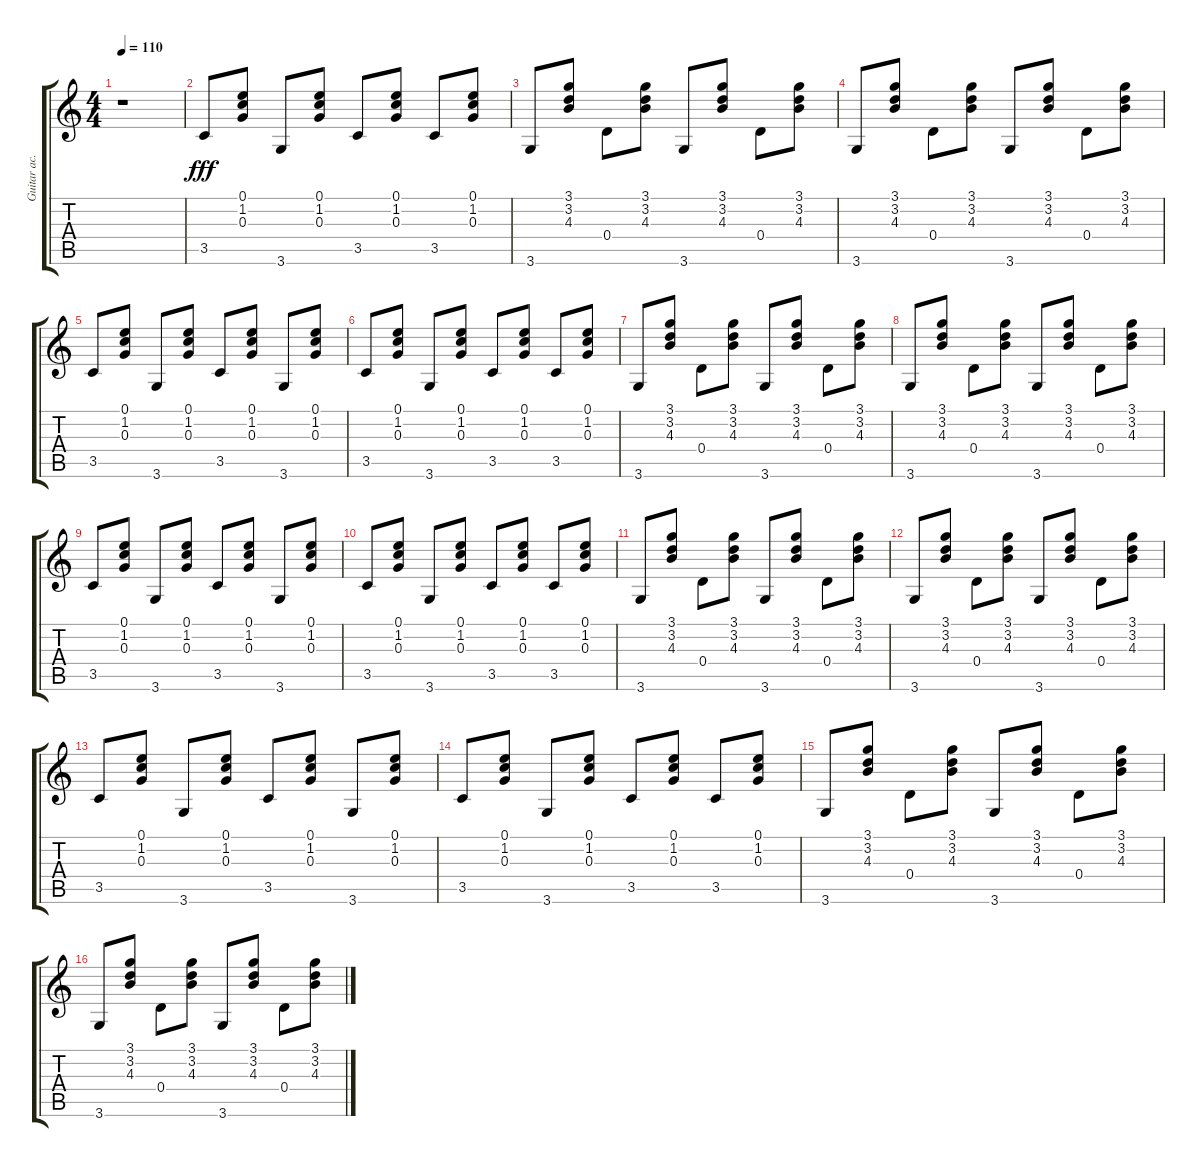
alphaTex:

\track ("Guitar ac." "Guitar ac.") {instrument electricguitarclean}
\staff {score tabs}
\tuning (E4 B3 G3 D3 A2 E2) {hide}
\ts (4 4)
\tempo 110
\clef g2
\ks c
r.1{dy fff instrument electricguitarclean} |
3.5.8 (0.1 1.2 0.3).8 3.6.8 (0.1 1.2 0.3).8 3.5.8 (0.1 1.2 0.3).8 3.5.8 (0.1 1.2 0.3).8 |
3.6.8 (3.1 3.2 4.3).8 0.4.8 (3.1 3.2 4.3).8 3.6.8 (3.1 3.2 4.3).8 0.4.8 (3.1 3.2 4.3).8 |
3.6.8 (3.1 3.2 4.3).8 0.4.8 (3.1 3.2 4.3).8 3.6.8 (3.1 3.2 4.3).8 0.4.8 (3.1 3.2 4.3).8 |
3.5.8 (0.1 1.2 0.3).8 3.6.8 (0.1 1.2 0.3).8 3.5.8 (0.1 1.2 0.3).8 3.6.8 (0.1 1.2 0.3).8 |
3.5.8 (0.1 1.2 0.3).8 3.6.8 (0.1 1.2 0.3).8 3.5.8 (0.1 1.2 0.3).8 3.5.8 (0.1 1.2 0.3).8 |
3.6.8 (3.1 3.2 4.3).8 0.4.8 (3.1 3.2 4.3).8 3.6.8 (3.1 3.2 4.3).8 0.4.8 (3.1 3.2 4.3).8 |
3.6.8 (3.1 3.2 4.3).8 0.4.8 (3.1 3.2 4.3).8 3.6.8 (3.1 3.2 4.3).8 0.4.8 (3.1 3.2 4.3).8 |
3.5.8 (0.1 1.2 0.3).8 3.6.8 (0.1 1.2 0.3).8 3.5.8 (0.1 1.2 0.3).8 3.6.8 (0.1 1.2 0.3).8 |
3.5.8 (0.1 1.2 0.3).8 3.6.8 (0.1 1.2 0.3).8 3.5.8 (0.1 1.2 0.3).8 3.5.8 (0.1 1.2 0.3).8 |
3.6.8 (3.1 3.2 4.3).8 0.4.8 (3.1 3.2 4.3).8 3.6.8 (3.1 3.2 4.3).8 0.4.8 (3.1 3.2 4.3).8 |
3.6.8 (3.1 3.2 4.3).8 0.4.8 (3.1 3.2 4.3).8 3.6.8 (3.1 3.2 4.3).8 0.4.8 (3.1 3.2 4.3).8 |
3.5.8 (0.1 1.2 0.3).8 3.6.8 (0.1 1.2 0.3).8 3.5.8 (0.1 1.2 0.3).8 3.6.8 (0.1 1.2 0.3).8 |
3.5.8 (0.1 1.2 0.3).8 3.6.8 (0.1 1.2 0.3).8 3.5.8 (0.1 1.2 0.3).8 3.5.8 (0.1 1.2 0.3).8 |
3.6.8 (3.1 3.2 4.3).8 0.4.8 (3.1 3.2 4.3).8 3.6.8 (3.1 3.2 4.3).8 0.4.8 (3.1 3.2 4.3).8 |
3.6.8 (3.1 3.2 4.3).8 0.4.8 (3.1 3.2 4.3).8 3.6.8 (3.1 3.2 4.3).8 0.4.8 (3.1 3.2 4.3).8
